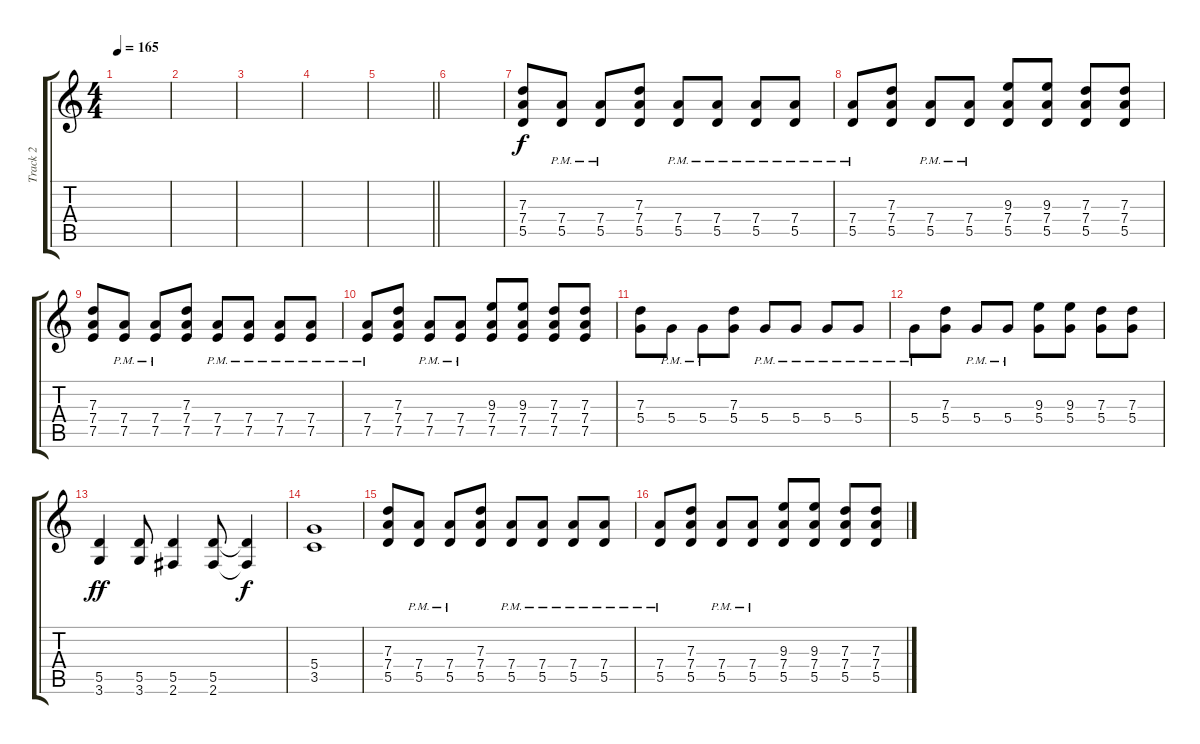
\track ("Track 2" "Track 2") {instrument overdrivenguitar}
\staff {score tabs}
\tuning (E4 B3 G3 D3 A2 E2) {hide}
\ts (4 4)
\tempo 165
\clef g2
\ks c
|
|
|
|
\barLineRight lightlight
|
|
(7.3 7.4 5.5).8 (7.4{pm} 5.5{pm}).8 (7.4{pm} 5.5{pm}).8 (7.3 7.4 5.5).8 (7.4{pm} 5.5{pm}).8 (7.4{pm} 5.5{pm}).8 (7.4{pm} 5.5{pm}).8 (7.4{pm} 5.5{pm}).8 |
(7.4{pm} 5.5{pm}).8 (7.3 7.4 5.5).8 (7.4{pm} 5.5{pm}).8 (7.4{pm} 5.5{pm}).8 (9.3 7.4 5.5).8 (9.3 7.4 5.5).8 (7.3 7.4 5.5).8 (7.3 7.4 5.5).8 |
(7.3 7.4 7.5).8 (7.4{pm} 7.5{pm}).8 (7.4{pm} 7.5{pm}).8 (7.3 7.4 7.5).8 (7.4{pm} 7.5{pm}).8 (7.4{pm} 7.5{pm}).8 (7.4{pm} 7.5{pm}).8 (7.4{pm} 7.5{pm}).8 |
(7.4{pm} 7.5{pm}).8 (7.3 7.4 7.5).8 (7.4{pm} 7.5{pm}).8 (7.4{pm} 7.5{pm}).8 (9.3 7.4 7.5).8 (9.3 7.4 7.5).8 (7.3 7.4 7.5).8 (7.3 7.4 7.5).8 |
(7.3 5.4).8 5.4{pm}.8 5.4{pm}.8 (7.3 5.4).8 5.4{pm}.8 5.4{pm}.8 5.4{pm}.8 5.4{pm}.8 |
5.4{pm}.8 (7.3 5.4).8 5.4{pm}.8 5.4{pm}.8 (9.3 5.4).8 (9.3 5.4).8 (7.3 5.4).8 (7.3 5.4).8 |
(5.5 3.6).4{dy ff} (5.5 3.6).8 (5.5 2.6).4 (5.5 2.6).8 (5.5{t} 2.6{t}).4{dy f} |
(5.4 3.5).1 |
(7.3 7.4 5.5).8 (7.4{pm} 5.5{pm}).8 (7.4{pm} 5.5{pm}).8 (7.3 7.4 5.5).8 (7.4{pm} 5.5{pm}).8 (7.4{pm} 5.5{pm}).8 (7.4{pm} 5.5{pm}).8 (7.4{pm} 5.5{pm}).8 |
(7.4{pm} 5.5{pm}).8 (7.3 7.4 5.5).8 (7.4{pm} 5.5{pm}).8 (7.4{pm} 5.5{pm}).8 (9.3 7.4 5.5).8 (9.3 7.4 5.5).8 (7.3 7.4 5.5).8 (7.3 7.4 5.5).8
